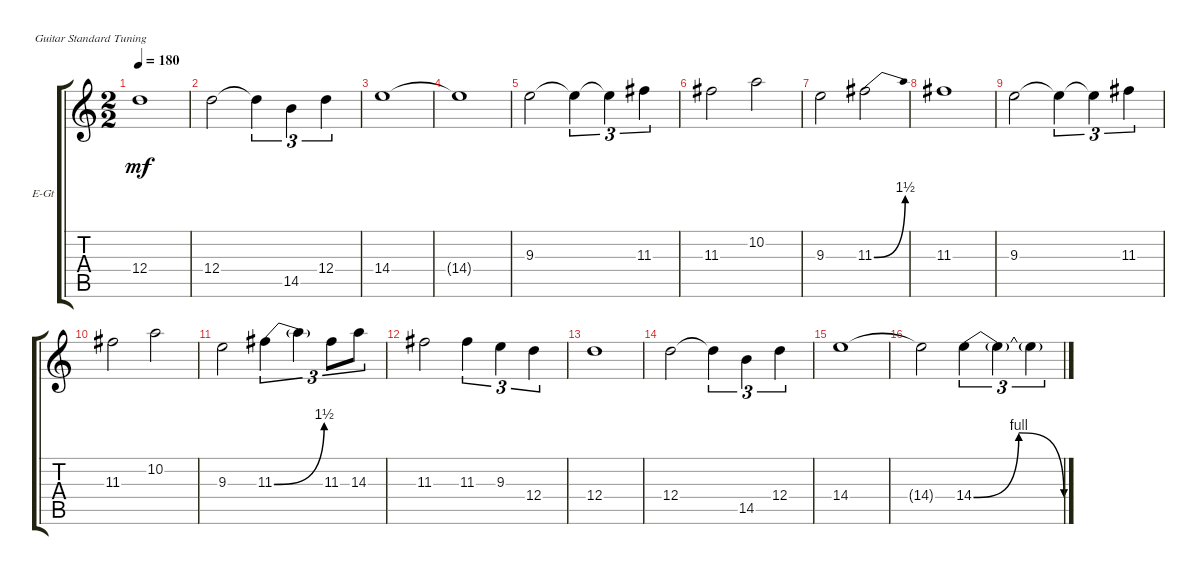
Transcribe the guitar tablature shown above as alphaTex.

\defaultSystemsLayout 4
\bracketExtendMode groupsimilarinstruments
\firstSystemTrackNameOrientation horizontal
\otherSystemsTrackNameOrientation horizontal
\track ("Electric Guitar" "E-Gt") {instrument overdrivenguitar}
\staff {score tabs}
\tuning (E4 B3 G3 D3 A2 E2)
\ts (2 2)
\tempo 180
\clef g2
\ks c
12.4.1{dy mf} |
12.4.2 12.4{t}.4{tu (3 2)} 14.5.4{tu (3 2)} 12.4.4{tu (3 2)} |
14.4.1 |
14.4{t}.1 |
9.3.2 9.3{t}.4{tu (3 2)} 9.3{t}.4{tu (3 2)} 11.3.4{tu (3 2)} |
11.3.2 10.2.2 |
9.3.2 11.3{be (bend 0 0 5.3999999999999995 6)}.2 |
11.3.1 |
9.3.2 9.3{t}.4{tu (3 2)} 9.3{t}.4{tu (3 2)} 11.3.4{tu (3 2)} |
11.3.2 10.2.2 |
9.3.2 11.3{be (bend 0 0 5.3999999999999995 6)}.4{tu (3 2)} 11.3{t}.4{tu (3 2)} 11.3.8{tu (3 2)} 14.3.8{tu (3 2)} |
11.3.2 11.3.4{tu (3 2)} 9.3.4{tu (3 2)} 12.4.4{tu (3 2)} |
12.4.1 |
12.4.2 12.4{t}.4{tu (3 2)} 14.5.4{tu (3 2)} 12.4.4{tu (3 2)} |
14.4.1 |
14.4{t}.2 14.4{be (bendrelease 0 0 10.2 4 41.4 4 43.8 0)}.4{tu (3 2)} 14.4{t}.4{tu (3 2)} 14.4{t}.4{tu (3 2)}
